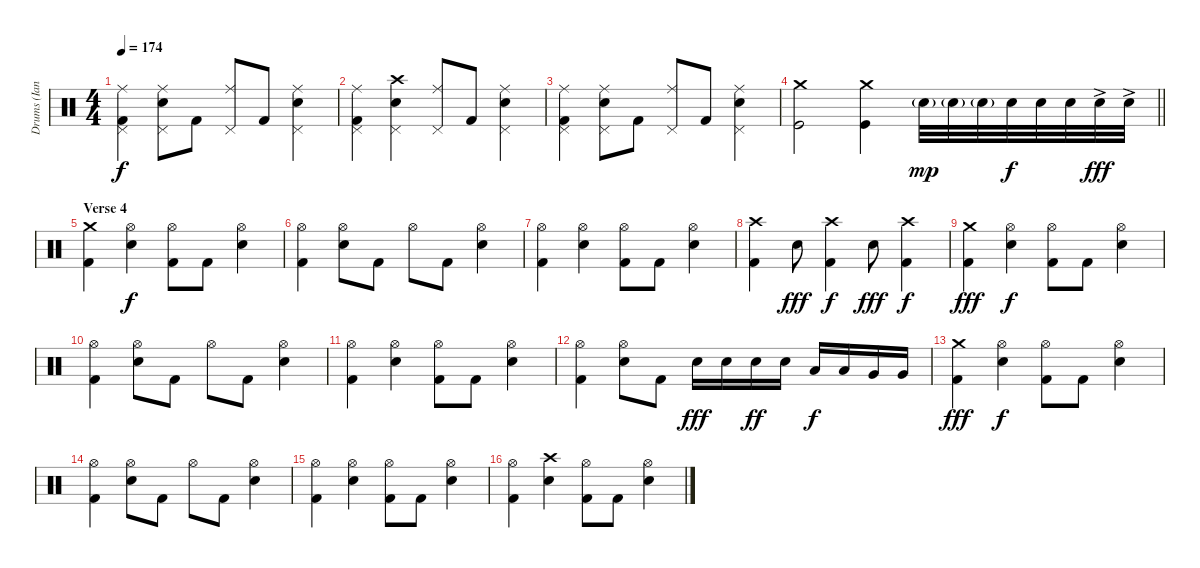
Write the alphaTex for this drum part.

\track ("Drums (Ian Paice)" "Drums (Ian") {instrument percussion}
\staff {score}
\articulation defaults
\ts (4 4)
\tempo 174
\clef neutral
\ks c
("Ride (middle)" "Pedal Hi-Hat (hit)" "Kick (hit) 2").4{dy f} ("Ride (middle)" "Pedal Hi-Hat (hit)" "Electric Snare (hit)").8 "Kick (hit) 2".8 ("Ride (middle)" "Pedal Hi-Hat (hit)").8 "Kick (hit) 2".8 ("Ride (middle)" "Pedal Hi-Hat (hit)" "Electric Snare (hit)").4 |
("Ride (middle)" "Pedal Hi-Hat (hit)" "Kick (hit) 2").4 ("Crash high (hit)" "Pedal Hi-Hat (hit)" "Electric Snare (hit)").4 ("Ride (middle)" "Pedal Hi-Hat (hit)").8 "Kick (hit) 2".8 ("Ride (middle)" "Pedal Hi-Hat (hit)" "Electric Snare (hit)").4 |
("Ride (middle)" "Pedal Hi-Hat (hit)" "Kick (hit) 2").4 ("Ride (middle)" "Pedal Hi-Hat (hit)" "Electric Snare (hit)").8 "Kick (hit) 2".8 ("Ride (middle)" "Pedal Hi-Hat (hit)").8 "Kick (hit) 2".8 ("Ride (middle)" "Pedal Hi-Hat (hit)" "Electric Snare (hit)").4 |
\barLineRight lightlight
("Crash medium (hit)" "Kick (hit)").2 ("Crash medium (hit)" "Kick (hit)").4 "Electric Snare (hit)"{g}.32{dy mp} "Electric Snare (hit)"{g}.32 "Electric Snare (hit)"{g}.32 "Electric Snare (hit)".32{dy f} "Electric Snare (hit)".32 "Electric Snare (hit)".32 "Electric Snare (hit)"{ac}.32{dy fff} "Electric Snare (hit)"{ac}.32 |
\section ("" "Verse 4")
("Crash medium (hit)" "Kick (hit) 2").4 ("Hi-Hat (open)" "Electric Snare (hit)").4{dy f} ("Hi-Hat (open)" "Kick (hit) 2").8 "Kick (hit) 2".8 ("Hi-Hat (open)" "Electric Snare (hit)").4 |
("Hi-Hat (open)" "Kick (hit) 2").4 ("Hi-Hat (open)" "Electric Snare (hit)").8 "Kick (hit) 2".8 "Hi-Hat (open)".8 "Kick (hit) 2".8 ("Hi-Hat (open)" "Electric Snare (hit)").4 |
("Hi-Hat (open)" "Kick (hit) 2").4 ("Hi-Hat (open)" "Electric Snare (hit)").4 ("Hi-Hat (open)" "Kick (hit) 2").8 "Kick (hit) 2".8 ("Hi-Hat (open)" "Electric Snare (hit)").4 |
("Crash high (hit)" "Kick (hit) 2").4 "Electric Snare (hit)".8{dy fff} ("Crash high (hit)" "Kick (hit) 2").4{dy f} "Electric Snare (hit)".8{dy fff} ("Crash high (hit)" "Kick (hit) 2").4{dy f} |
("Crash medium (hit)" "Kick (hit) 2").4{dy fff} ("Hi-Hat (open)" "Electric Snare (hit)").4{dy f} ("Hi-Hat (open)" "Kick (hit) 2").8 "Kick (hit) 2".8 ("Hi-Hat (open)" "Electric Snare (hit)").4 |
("Hi-Hat (open)" "Kick (hit) 2").4 ("Hi-Hat (open)" "Electric Snare (hit)").8 "Kick (hit) 2".8 "Hi-Hat (open)".8 "Kick (hit) 2".8 ("Hi-Hat (open)" "Electric Snare (hit)").4 |
("Hi-Hat (open)" "Kick (hit) 2").4 ("Hi-Hat (open)" "Electric Snare (hit)").4 ("Hi-Hat (open)" "Kick (hit) 2").8 "Kick (hit) 2".8 ("Hi-Hat (open)" "Electric Snare (hit)").4 |
("Hi-Hat (open)" "Kick (hit) 2").4 ("Hi-Hat (open)" "Electric Snare (hit)").8 "Kick (hit) 2".8 "Electric Snare (hit)".16{dy fff} "Electric Snare (hit)".16 "Electric Snare (hit)".16{dy ff} "Electric Snare (hit)".16 "Low Tom (hit)".16{dy f} "Low Tom (hit)".16 "Very Low Tom (hit)".16 "Very Low Tom (hit)".16 |
("Crash medium (hit)" "Kick (hit) 2").4{dy fff} ("Hi-Hat (open)" "Electric Snare (hit)").4{dy f} ("Hi-Hat (open)" "Kick (hit) 2").8 "Kick (hit) 2".8 ("Hi-Hat (open)" "Electric Snare (hit)").4 |
("Hi-Hat (open)" "Kick (hit) 2").4 ("Hi-Hat (open)" "Electric Snare (hit)").8 "Kick (hit) 2".8 "Hi-Hat (open)".8 "Kick (hit) 2".8 ("Hi-Hat (open)" "Electric Snare (hit)").4 |
("Hi-Hat (open)" "Kick (hit) 2").4 ("Hi-Hat (open)" "Electric Snare (hit)").4 ("Hi-Hat (open)" "Kick (hit) 2").8 "Kick (hit) 2".8 ("Hi-Hat (open)" "Electric Snare (hit)").4 |
("Hi-Hat (open)" "Kick (hit) 2").4 ("Crash high (hit)" "Electric Snare (hit)").4 ("Hi-Hat (open)" "Kick (hit) 2").8 "Kick (hit) 2".8 ("Hi-Hat (open)" "Electric Snare (hit)").4
